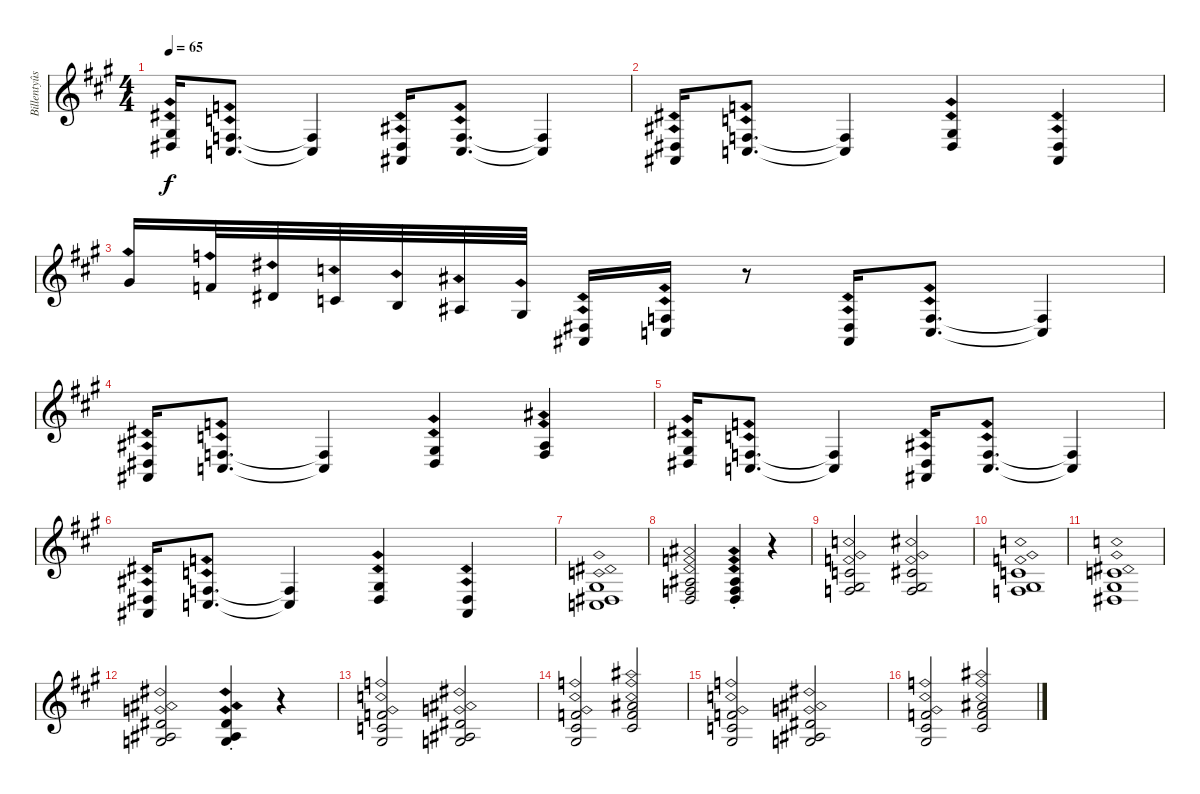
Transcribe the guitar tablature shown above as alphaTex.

\track ("Billentyûs (Mats Olausson)" "Billentyûs") {instrument rockorgan}
\staff {score}
\tuning (E4 B3 G3 D3 A2 E2) {hide}
\ts (4 4)
\tempo 65
\clef g2
\ks a
(1.3{ph 12} 1.4{ph 12}).16{dy f} (3.4{ph 12} 3.5{ph 12}).8{d} (3.4{t} 3.5{t}).4 (1.4{ph 12} 1.5{ph 12}).16 (3.4{ph 12} 3.5{ph 12}).8{d} (3.4{t} 3.5{t}).4 |
(1.4{ph 12} 1.5{ph 12}).16 (3.4{ph 12} 3.5{ph 12}).8{d} (3.4{t} 3.5{t}).4 (1.3{ph 12} 1.4{ph 12}).4 (1.4{ph 12} 1.5{ph 12}).4 |
4.1{ph 12}.16 1.1{ph 12}.32 4.2{ph 12}.32 1.2{ph 12}.32 0.2{ph 12}.32 3.3{ph 12}.32 1.3{ph 12}.32 (1.4{ph 12} 1.5{ph 12}).16 (3.4{ph 12} 3.5{ph 12}).16 r.8 (1.4{ph 12} 1.5{ph 12}).16 (3.4{ph 12} 3.5{ph 12}).8{d} (3.4{t} 3.5{t}).4 |
(1.4{ph 12} 1.5{ph 12}).16 (3.4{ph 12} 3.5{ph 12}).8{d} (3.4{t} 3.5{t}).4 (1.3{ph 12} 1.4{ph 12}).4 (3.3{ph 12} 3.4{ph 12}).4 |
(1.3{ph 12} 1.4{ph 12}).16 (3.4{ph 12} 3.5{ph 12}).8{d} (3.4{t} 3.5{t}).4 (1.4{ph 12} 1.5{ph 12}).16 (3.4{ph 12} 3.5{ph 12}).8{d} (3.4{t} 3.5{t}).4 |
(1.4{ph 12} 1.5{ph 12}).16 (3.4{ph 12} 3.5{ph 12}).8{d} (3.4{t} 3.5{t}).4 (1.3{ph 12} 1.4{ph 12}).4 (1.4{ph 12} 1.5{ph 12}).4 |
(1.3{ph 12} 1.4{ph 12} 3.5{ph 12}).1 |
(3.3{ph 12} 3.4{ph 12} 5.5{ph 12}).2 (3.3{ph 12 st} 3.4{ph 12 st} 5.5{ph 12 st}).4 r.4 |
(1.2{ph 12} 1.3{ph 12} 3.4{ph 12}).2 (2.2{ph 12} 1.3{ph 12} 3.4{ph 12}).2 |
(1.2{ph 12} 1.3{ph 12} 3.4{ph 12}).1 |
(1.2{ph 12} 1.3{ph 12} 1.4{ph 12}).1 |
(4.2{ph 12} 3.3{ph 12} 5.4{ph 12}).2 (4.2{ph 12 st} 3.3{ph 12 st} 5.4{ph 12 st}).4 r.4 |
(1.1{ph 12} 1.2{ph 12} 1.3{ph 12}).2 (4.2{ph 12} 3.3{ph 12} 5.4{ph 12}).2 |
(1.1{ph 12} 2.2{ph 12} 1.3{ph 12}).2 (6.1{ph 12} 6.2{ph 12} 6.3{ph 12}).2 |
(1.1{ph 12} 1.2{ph 12} 1.3{ph 12}).2 (4.2{ph 12} 3.3{ph 12} 5.4{ph 12}).2 |
(1.1{ph 12} 2.2{ph 12} 1.3{ph 12}).2 (6.1{ph 12} 6.2{ph 12} 6.3{ph 12}).2
